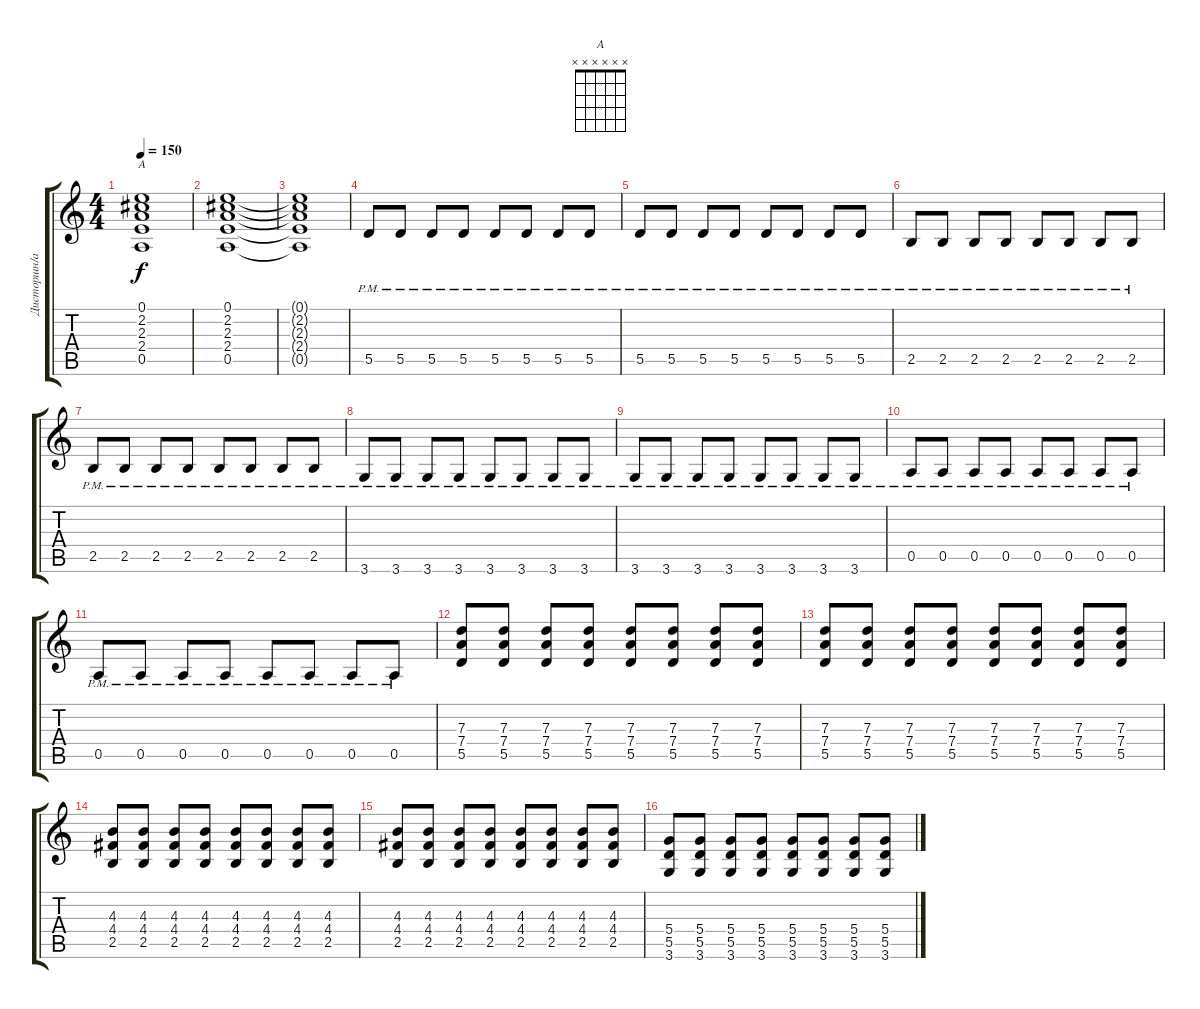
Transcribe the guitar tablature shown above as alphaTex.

\track ("Дисторшн/акустика" "Дисторшн/а") {instrument distortionguitar}
\staff {score tabs}
\tuning (E4 B3 G3 D3 A2 E2) {hide}
\chord ("A" x x x x x x)
\ts (4 4)
\tempo 150
\clef g2
\ks c
(0.1 2.2 2.3 2.4 0.5).1{ch "A" dy f} |
(0.1 2.2 2.3 2.4 0.5).1 |
(0.1{t} 2.2{t} 2.3{t} 2.4{t} 0.5{t}).1 |
5.5{pm}.8{volume 12 instrument distortionguitar} 5.5{pm}.8 5.5{pm}.8 5.5{pm}.8 5.5{pm}.8 5.5{pm}.8 5.5{pm}.8 5.5{pm}.8 |
5.5{pm}.8 5.5{pm}.8 5.5{pm}.8 5.5{pm}.8 5.5{pm}.8 5.5{pm}.8 5.5{pm}.8 5.5{pm}.8 |
2.5{pm}.8 2.5{pm}.8 2.5{pm}.8 2.5{pm}.8 2.5{pm}.8 2.5{pm}.8 2.5{pm}.8 2.5{pm}.8 |
2.5{pm}.8 2.5{pm}.8 2.5{pm}.8 2.5{pm}.8 2.5{pm}.8 2.5{pm}.8 2.5{pm}.8 2.5{pm}.8 |
3.6{pm}.8 3.6{pm}.8 3.6{pm}.8 3.6{pm}.8 3.6{pm}.8 3.6{pm}.8 3.6{pm}.8 3.6{pm}.8 |
3.6{pm}.8 3.6{pm}.8 3.6{pm}.8 3.6{pm}.8 3.6{pm}.8 3.6{pm}.8 3.6{pm}.8 3.6{pm}.8 |
0.5{pm}.8 0.5{pm}.8 0.5{pm}.8 0.5{pm}.8 0.5{pm}.8 0.5{pm}.8 0.5{pm}.8 0.5{pm}.8 |
0.5{pm}.8 0.5{pm}.8 0.5{pm}.8 0.5{pm}.8 0.5{pm}.8 0.5{pm}.8 0.5{pm}.8 0.5{pm}.8 |
(7.3 7.4 5.5).8 (7.3 7.4 5.5).8 (7.3 7.4 5.5).8 (7.3 7.4 5.5).8 (7.3 7.4 5.5).8 (7.3 7.4 5.5).8 (7.3 7.4 5.5).8 (7.3 7.4 5.5).8 |
(7.3 7.4 5.5).8 (7.3 7.4 5.5).8 (7.3 7.4 5.5).8 (7.3 7.4 5.5).8 (7.3 7.4 5.5).8 (7.3 7.4 5.5).8 (7.3 7.4 5.5).8 (7.3 7.4 5.5).8 |
(4.3 4.4 2.5).8 (4.3 4.4 2.5).8 (4.3 4.4 2.5).8 (4.3 4.4 2.5).8 (4.3 4.4 2.5).8 (4.3 4.4 2.5).8 (4.3 4.4 2.5).8 (4.3 4.4 2.5).8 |
(4.3 4.4 2.5).8 (4.3 4.4 2.5).8 (4.3 4.4 2.5).8 (4.3 4.4 2.5).8 (4.3 4.4 2.5).8 (4.3 4.4 2.5).8 (4.3 4.4 2.5).8 (4.3 4.4 2.5).8 |
(5.4 5.5 3.6).8 (5.4 5.5 3.6).8 (5.4 5.5 3.6).8 (5.4 5.5 3.6).8 (5.4 5.5 3.6).8 (5.4 5.5 3.6).8 (5.4 5.5 3.6).8 (5.4 5.5 3.6).8
